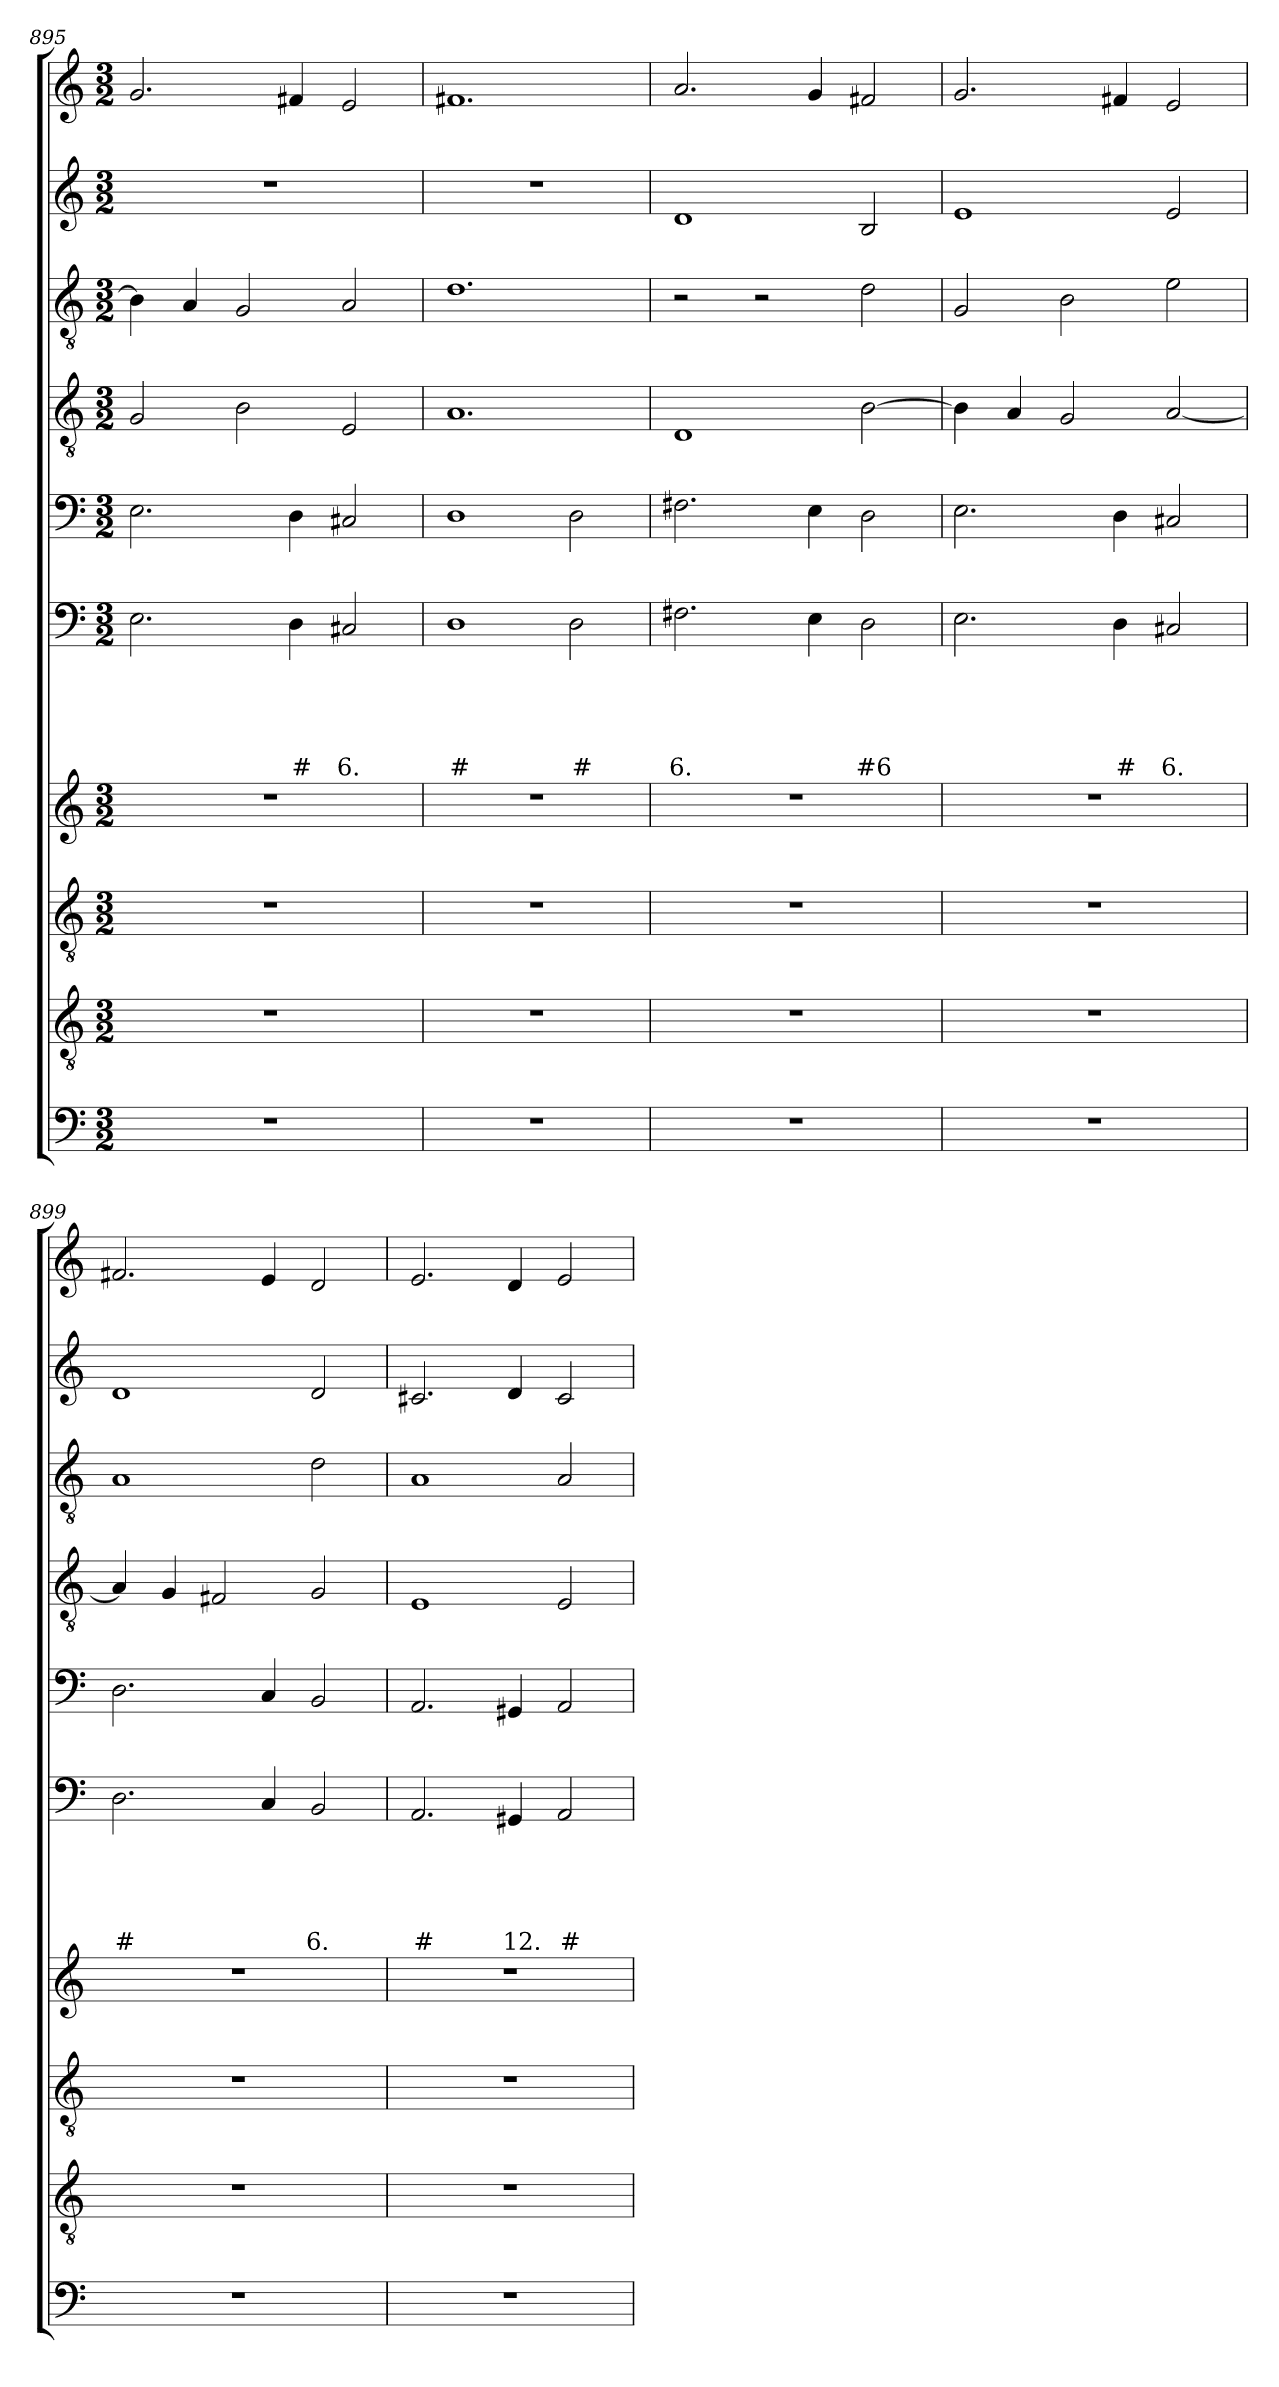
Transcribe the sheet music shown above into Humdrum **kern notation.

**kern	**kern	**kern	**kern	**kern	**text	**text	**text	**text	**text	**kern	**kern	**kern	**kern	**kern
*part10	*part9	*part8	*part7	*part6	*part6	*part6	*part6	*part6	*part6	*part5	*part4	*part3	*part2	*part1
*staff10	*staff9	*staff8	*staff7	*staff6	*staff6	*staff6	*staff6	*staff6	*staff6	*staff5	*staff4	*staff3	*staff2	*staff1
*clefF4	*clefGv2	*clefGv2	*clefG2	*clefF4	*	*	*	*	*	*clefF4	*clefGv2	*clefGv2	*clefG2	*clefG2
*k[]	*k[]	*k[]	*k[]	*k[]	*	*	*	*	*	*k[]	*k[]	*k[]	*k[]	*k[]
*C:	*C:	*C:	*C:	*C:	*	*	*	*	*	*C:	*C:	*C:	*C:	*C:
*M3/2	*M3/2	*M3/2	*M3/2	*M3/2	*	*	*	*	*	*M3/2	*M3/2	*M3/2	*M3/2	*M3/2
=895	=895	=895	=895	=895	=895	=895	=895	=895	=895	=895	=895	=895	=895	=895
1.r	1.r	1.r	1.r	2.E\	.	.	.	.	.	2.E\	2G/	4B\]	1.r	2.g/
.	.	.	.	.	.	.	.	.	.	.	.	4A/	.	.
.	.	.	.	.	.	.	.	.	.	.	2B\	2G/	.	.
.	.	.	.	4D\	.	.	.	.	#	4D\	.	.	.	4f#X/
.	.	.	.	2C#X/	.	.	.	.	6.	2C#X/	2E/	2A/	.	2e/
=896	=896	=896	=896	=896	=896	=896	=896	=896	=896	=896	=896	=896	=896	=896
1.r	1.r	1.r	1.r	1D	.	.	.	.	#	1D	1.A	1.d	1.r	1.f#X
.	.	.	.	2D\	.	.	.	.	#	2D\	.	.	.	.
=897	=897	=897	=897	=897	=897	=897	=897	=897	=897	=897	=897	=897	=897	=897
1.r	1.r	1.r	1.r	2.F#X\	.	.	.	.	6.	2.F#X\	1D	2r	1d	2.a/
.	.	.	.	.	.	.	.	.	.	.	.	2r	.	.
.	.	.	.	4E\	.	.	.	.	.	4E\	.	.	.	4g/
.	.	.	.	2D\	.	.	.	.	#6	2D\	[2B\	2d\	2B/	2f#X/
=898	=898	=898	=898	=898	=898	=898	=898	=898	=898	=898	=898	=898	=898	=898
1.r	1.r	1.r	1.r	2.E\	.	.	.	.	.	2.E\	4B\]	2G/	1e	2.g/
.	.	.	.	.	.	.	.	.	.	.	4A/	.	.	.
.	.	.	.	.	.	.	.	.	.	.	2G/	2B\	.	.
.	.	.	.	4D\	.	.	.	.	#	4D\	.	.	.	4f#X/
.	.	.	.	2C#X/	.	.	.	.	6.	2C#X/	[2A/	2e\	2e/	2e/
=899	=899	=899	=899	=899	=899	=899	=899	=899	=899	=899	=899	=899	=899	=899
1.r	1.r	1.r	1.r	2.D\	.	.	.	.	#	2.D\	4A/]	1A	1d	2.f#X/
.	.	.	.	.	.	.	.	.	.	.	4G/	.	.	.
.	.	.	.	.	.	.	.	.	.	.	2F#X/	.	.	.
.	.	.	.	4C/	.	.	.	.	.	4C/	.	.	.	4e/
.	.	.	.	2BB/	.	.	.	.	6.	2BB/	2G/	2d\	2d/	2d/
=900	=900	=900	=900	=900	=900	=900	=900	=900	=900	=900	=900	=900	=900	=900
1.r	1.r	1.r	1.r	2.AA/	.	.	.	.	#	2.AA/	1E	1A	2.c#X/	2.e/
.	.	.	.	4GG#X/	.	.	.	.	12.	4GG#X/	.	.	4d/	4d/
.	.	.	.	2AA/	.	.	.	.	#	2AA/	2E/	2A/	2c#/	2e/
=	=	=	=	=	=	=	=	=	=	=	=	=	=	=
*-	*-	*-	*-	*-	*-	*-	*-	*-	*-	*-	*-	*-	*-	*-
